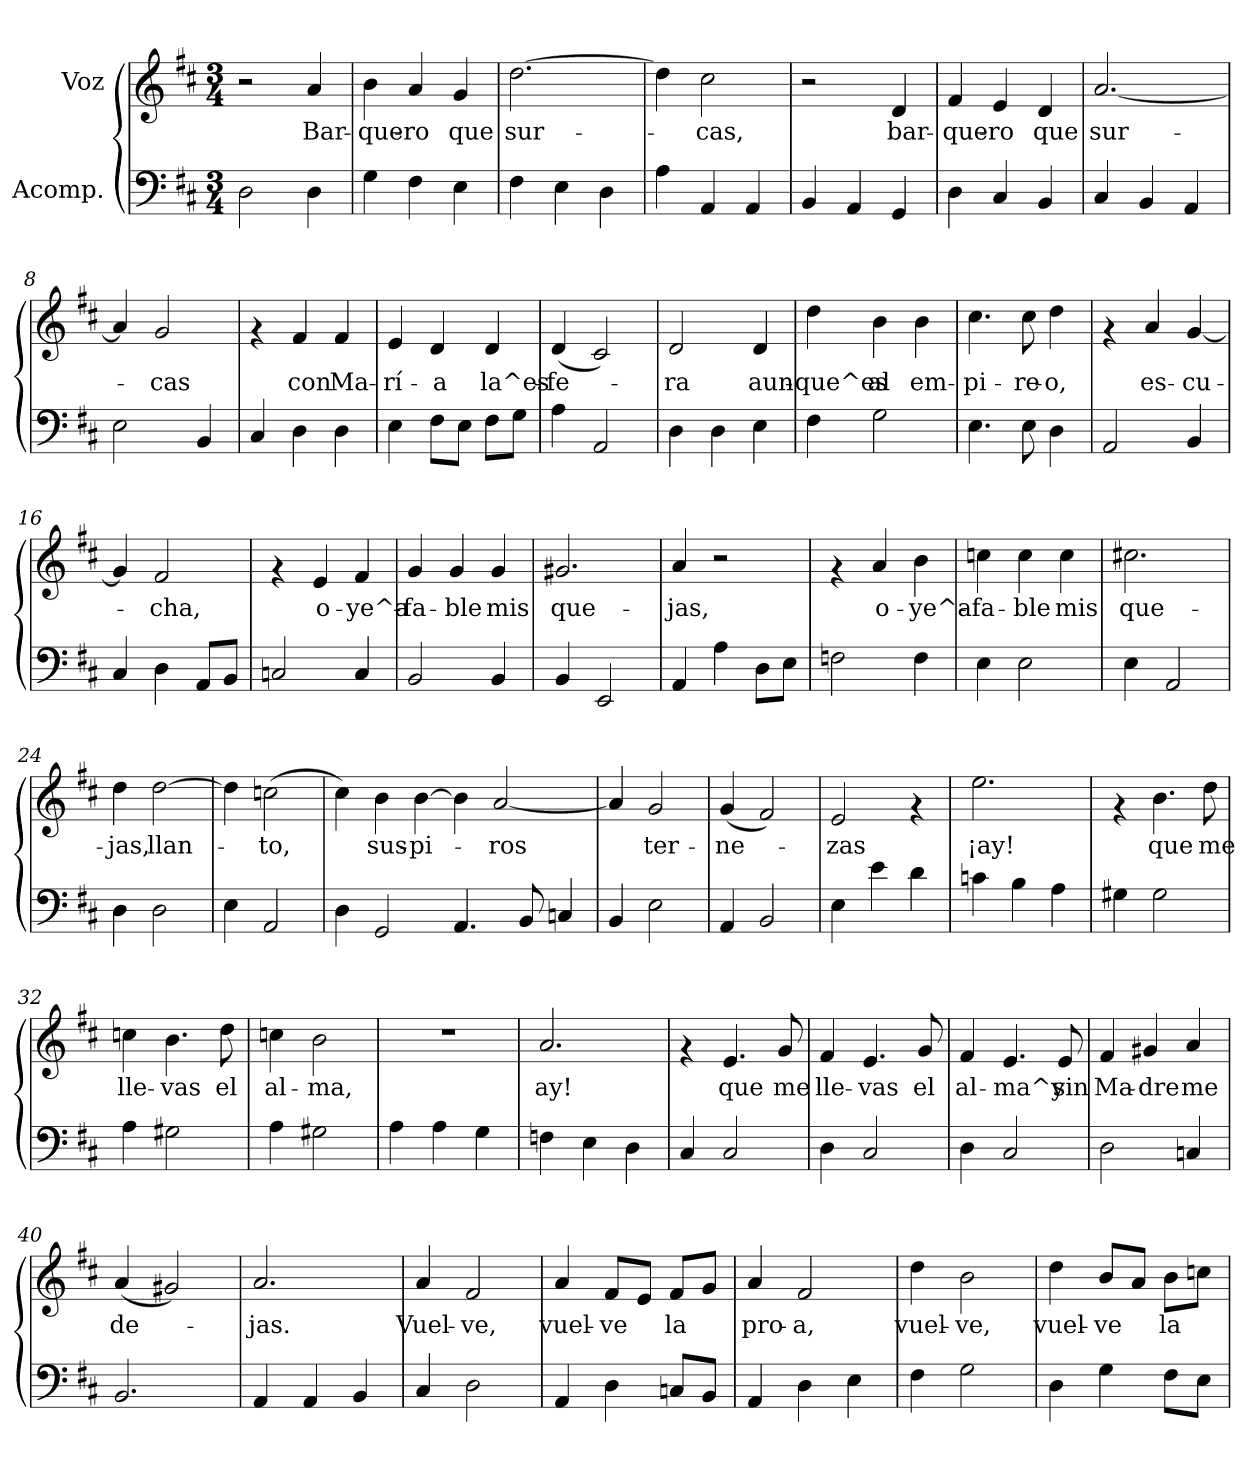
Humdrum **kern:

**kern	**kern	**text
*part2	*part1	*part1
*staff2	*staff1	*staff1
*I"Acomp.	*I"Voz	*
!!LO:PB:g=z
*clefF4	*clefG2	*
*k[f#c#]	*k[f#c#]	*
*D:	*D:	*
*M3/4	*M3/4	*
=1	=1	=1
2D\	2r	.
!	!	!LO:LY:b
4D\	4a/	Bar-
=2	=2	=2
!	!	!LO:LY:b
4G\	4b\	-que-
!	!	!LO:LY:b
4F#\	4a/	-ro
!	!	!LO:LY:b
4E\	4g/	que
=3	=3	=3
!	!	!LO:LY:b
4F#\	[>2.dd\	sur-
4E\	.	.
4D\	.	.
=4	=4	=4
4A\	4dd\]	.
!	!	!LO:LY:b
4AA/	2cc#\	-cas,
4AA/	.	.
=5	=5	=5
4BB/	2r	.
4AA/	.	.
!	!	!LO:LY:b
4GG/	4d/	bar-
=6	=6	=6
!	!	!LO:LY:b
4D\	4f#/	-que-
!	!	!LO:LY:b
4C#/	4e/	-ro
!	!	!LO:LY:b
4BB/	4d/	que
=7	=7	=7
!	!	!LO:LY:b
4C#/	[<2.a/	sur-
4BB/	.	.
4AA/	.	.
!!LO:LB:g=z
=8	=8	=8
2E\	4a/]	.
!	!	!LO:LY:b
.	2g/	-cas
4BB/	.	.
=9	=9	=9
4C#/	4rf	.
!	!	!LO:LY:b
4D\	4f#/	con
!	!	!LO:LY:b
4D\	4f#/	Ma-
=10	=10	=10
!	!	!LO:LY:b
4E\	4e/	-rí-
!	!	!LO:LY:b
8F#\L	4d/	-a
8E\J	.	.
!	!	!LO:LY:b
8F#\L	4d/	la^es-
8G\J	.	.
=11	=11	=11
!	!	!LO:LY:b
4A\	(>4d/	-fe-
2AA/	2c#/)	.
=12	=12	=12
!	!	!LO:LY:b
4D\	2d/	-ra
4D\	.	.
!	!	!LO:LY:b
4E\	4d/	aun-
=13	=13	=13
!	!	!LO:LY:b
4F#\	4dd\	-que^es
!	!	!LO:LY:b
2G\	4b\	al
!	!	!LO:LY:b
.	4b\	em-
=14	=14	=14
!	!	!LO:LY:b
4.E\	4.cc#\	-pi-
!	!	!LO:LY:b
8E\	8cc#\	-re-
!	!	!LO:LY:b
4D\	4dd\	-o,
=15	=15	=15
2AA/	4rf	.
!	!	!LO:LY:b
.	4a/	es-
!	!	!LO:LY:b
4BB/	[<4g/	-cu-
!!LO:LB:g=z
=16	=16	=16
4C#/	4g/]	.
!	!	!LO:LY:b
4D\	2f#/	-cha,
8AA/L	.	.
8BB/J	.	.
=17	=17	=17
2Cn/	4rf	.
!	!	!LO:LY:b
.	4e/	o-
!	!	!LO:LY:b
4C/	4f#/	-ye^a-
=18	=18	=18
!	!	!LO:LY:b
2BB/	4g/	-fa-
!	!	!LO:LY:b
.	4g/	-ble
!	!	!LO:LY:b
4BB/	4g/	mis
=19	=19	=19
!	!	!LO:LY:b
4BB/	2.g#X/	que-
2EE/	.	.
=20	=20	=20
!	!	!LO:LY:b
4AA/	4a/	-jas,
4A\	2r	.
8D\L	.	.
8E\J	.	.
=21	=21	=21
2Fn\	4rf	.
!	!	!LO:LY:b
.	4a/	o-
!	!	!LO:LY:b
4F\	4b\	-ye^a-
=22	=22	=22
!	!	!LO:LY:b
4E\	4ccn\	-fa-
!	!	!LO:LY:b
2E\	4cc\	-ble
!	!	!LO:LY:b
.	4cc\	mis
=23	=23	=23
!	!	!LO:LY:b
4E\	2.cc#X\	que-
2AA/	.	.
!!LO:LB:g=z
=24	=24	=24
!	!	!LO:LY:b
4D\	4dd\	-jas,
!	!	!LO:LY:b
2D\	[>2dd\	llan-
=25	=25	=25
4E\	4dd\]	.
!	!	!LO:LY:b
2AA/	(>2ccn\	-to,
=26	=26	=26
4D\	4cc#\)	.
!	!	!LO:LY:b
2GG/	4b\	sus-
!	!	!LO:LY:b
.	[>4b\	-pi-
4.AA/	4b\]	.
!	!	!LO:LY:b
.	[>2a/	-ros
8BB/	.	.
4Cn/	.	.
=27	=27	=27
4BB/	4a/]	.
!	!	!LO:LY:b
2E\	2g/	ter-
=28	=28	=28
!	!	!LO:LY:b
4AA/	(>4g/	-ne-
2BB/	2f#/)	.
=29	=29	=29
!	!	!LO:LY:b
4E\	2e/	-zas
4e\	.	.
4d\	4rf	.
=30	=30	=30
!	!	!LO:LY:b
4cn\	2.ee\	¡ay!
4B\	.	.
4A\	.	.
!!LO:LB:g=z
=31	=31	=31
4G#X\	4rf	.
!	!	!LO:LY:b
2G#\	4.b\	que
!	!	!LO:LY:b
.	8dd\	me
=32	=32	=32
!	!	!LO:LY:b
4A\	4ccn\	lle-
!	!	!LO:LY:b
2G#X\	4.b\	-vas
!	!	!LO:LY:b
.	8dd\	el
=33	=33	=33
!	!	!LO:LY:b
4A\	4ccn\	al-
!	!	!LO:LY:b
2G#X\	2b\	-ma,
=34	=34	=34
4A\	2.r	.
4A\	.	.
4G\	.	.
=35	=35	=35
!	!	!LO:LY:b
4Fn\	2.a/	ay!
4E\	.	.
4D\	.	.
=36	=36	=36
4C#/	4rf	.
!	!	!LO:LY:b
2C#/	4.e/	que
!	!	!LO:LY:b
.	8g/	me
=37	=37	=37
!	!	!LO:LY:b
4D\	4f#/	lle-
!	!	!LO:LY:b
2C#/	4.e/	-vas
!	!	!LO:LY:b
.	8g/	el
=38	=38	=38
!	!	!LO:LY:b
4D\	4f#/	al-
!	!	!LO:LY:b
2C#/	4.e/	-ma^y
!	!	!LO:LY:b
.	8e/	sin
!!LO:PB:g=z
=39	=39	=39
!	!	!LO:LY:b
2D\	4f#/	Ma-
!	!	!LO:LY:b
.	4g#X/	-dre
!	!	!LO:LY:b
4Cn/	4a/	me
=40	=40	=40
!	!	!LO:LY:b
2.BB/	(>4a/	de-
.	2g#X/)	.
=41	=41	=41
!	!	!LO:LY:b
4AA/	2.a/	-jas.
4AA/	.	.
4BB/	.	.
=42	=42	=42
!	!	!LO:LY:b
4C#/	4a/	Vuel-
!	!	!LO:LY:b
2D\	2f#/	-ve,
=43	=43	=43
!	!	!LO:LY:b
4AA/	4a/	vuel-
!	!	!LO:LY:b
4D\	8f#/L	-ve
.	8e/J	.
!	!	!LO:LY:b
8Cn/L	8f#/L	la
8BB/J	8g/J	.
=44	=44	=44
!	!	!LO:LY:b
4AA/	4a/	pro-
!	!	!LO:LY:b
4D\	2f#/	-a,
4E\	.	.
=45	=45	=45
!	!	!LO:LY:b
4F#\	4dd\	vuel-
!	!	!LO:LY:b
2G\	2b\	-ve,
=46	=46	=46
!	!	!LO:LY:b
4D\	4dd\	vuel-
!	!	!LO:LY:b
4G\	8b/L	-ve
.	8a/J	.
!	!	!LO:LY:b
8F#\L	8b\L	la
8E\J	8ccn\J	.
=	=	=
*-	*-	*-
